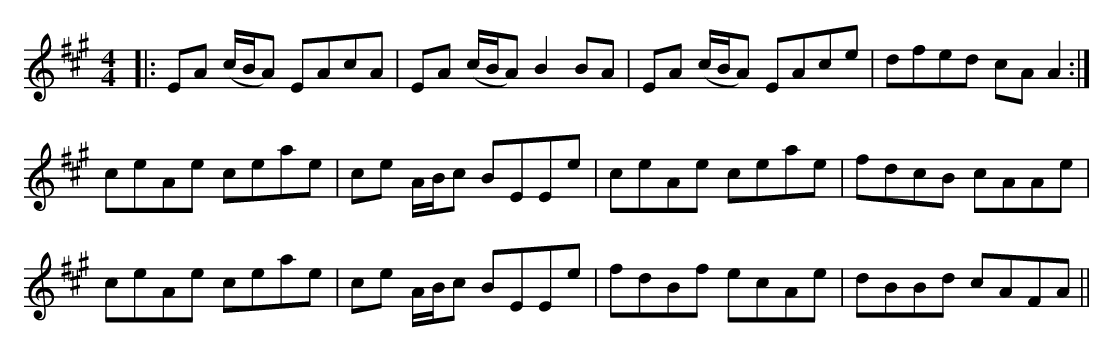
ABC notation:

X:1
M:4/4
K:A
|:EA (c/B/A) EAcA|EA (c/B/A) B2BA|EA (c/B/A) EAce| dfed cAA2 :|
 ceAe ceae | ce A/B/c BEEe | ceAe ceae | fdcB cAAe |
 ceAe ceae | ce A/B/c BEEe | fdBf ecAe | dBBd cAFA ||
